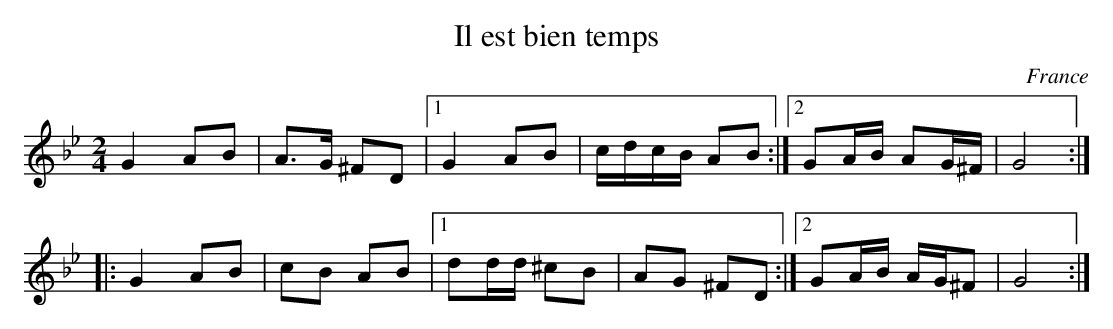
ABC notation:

X:1
T:Il est bien temps
M:2/4
O:France
K:G min
G4A2B2|A3G ^F2D2\
|1 G4A2B2|cdcB A2B2 :|2 G2AB A2G^F|G8::
G4A2B2|c2B2 A2B2\
|1d2dd ^c2B2|A2G2 ^F2D2:|2G2AB AG^F2|G8:|
